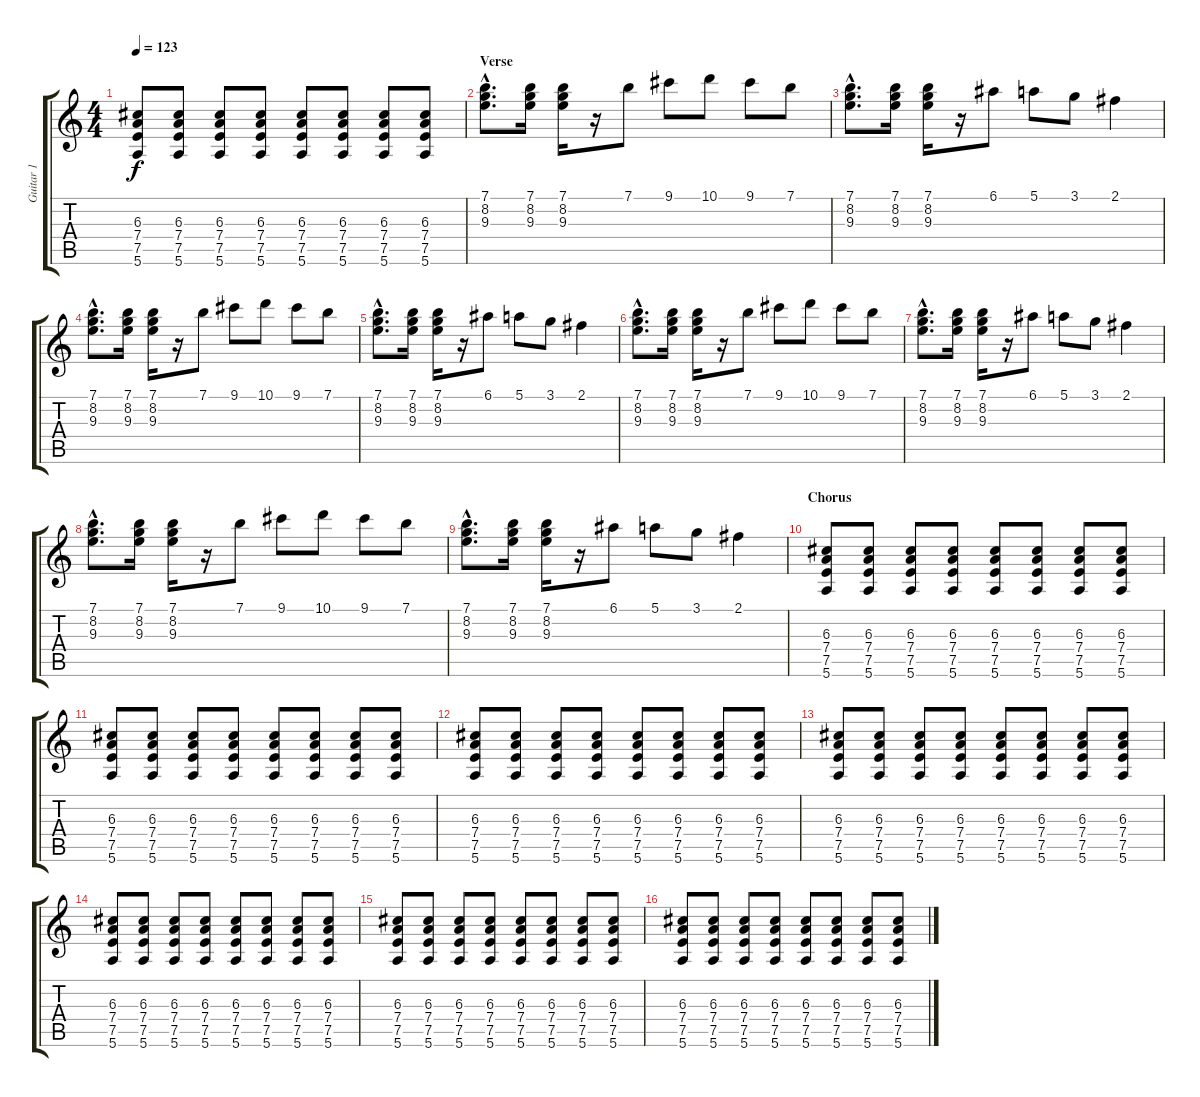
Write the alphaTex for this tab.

\track ("Guitar 1" "Guitar 1") {instrument electricguitarjazz}
\staff {score tabs}
\tuning (E4 B3 G3 D3 A2 E2) {hide}
\ts (4 4)
\tempo 123
\clef g2
\ks c
(6.3 7.4 7.5 5.6).8{dy f} (6.3 7.4 7.5 5.6).8 (6.3 7.4 7.5 5.6).8 (6.3 7.4 7.5 5.6).8 (6.3 7.4 7.5 5.6).8 (6.3 7.4 7.5 5.6).8 (6.3 7.4 7.5 5.6).8 (6.3 7.4 7.5 5.6).8 |
\section ("" "Verse")
(7.1{hac} 8.2{hac} 9.3{hac}).8{d volume 14} (7.1 8.2 9.3).16 (7.1 8.2 9.3).16 r.16 7.1.8 9.1.8 10.1.8 9.1.8 7.1.8 |
(7.1{hac} 8.2{hac} 9.3{hac}).8{d} (7.1 8.2 9.3).16 (7.1 8.2 9.3).16 r.16 6.1.8 5.1.8 3.1.8 2.1.4 |
(7.1{hac} 8.2{hac} 9.3{hac}).8{d} (7.1 8.2 9.3).16 (7.1 8.2 9.3).16 r.16 7.1.8 9.1.8 10.1.8 9.1.8 7.1.8 |
(7.1{hac} 8.2{hac} 9.3{hac}).8{d} (7.1 8.2 9.3).16 (7.1 8.2 9.3).16 r.16 6.1.8 5.1.8 3.1.8 2.1.4 |
(7.1{hac} 8.2{hac} 9.3{hac}).8{d} (7.1 8.2 9.3).16 (7.1 8.2 9.3).16 r.16 7.1.8 9.1.8 10.1.8 9.1.8 7.1.8 |
(7.1{hac} 8.2{hac} 9.3{hac}).8{d} (7.1 8.2 9.3).16 (7.1 8.2 9.3).16 r.16 6.1.8 5.1.8 3.1.8 2.1.4 |
(7.1{hac} 8.2{hac} 9.3{hac}).8{d} (7.1 8.2 9.3).16 (7.1 8.2 9.3).16 r.16 7.1.8 9.1.8 10.1.8 9.1.8 7.1.8 |
(7.1{hac} 8.2{hac} 9.3{hac}).8{d} (7.1 8.2 9.3).16 (7.1 8.2 9.3).16 r.16 6.1.8 5.1.8 3.1.8 2.1.4 |
\section ("" "Chorus")
(6.3 7.4 7.5 5.6).8{volume 12 instrument electricguitarjazz} (6.3 7.4 7.5 5.6).8 (6.3 7.4 7.5 5.6).8 (6.3 7.4 7.5 5.6).8 (6.3 7.4 7.5 5.6).8 (6.3 7.4 7.5 5.6).8 (6.3 7.4 7.5 5.6).8 (6.3 7.4 7.5 5.6).8 |
(6.3 7.4 7.5 5.6).8 (6.3 7.4 7.5 5.6).8 (6.3 7.4 7.5 5.6).8 (6.3 7.4 7.5 5.6).8 (6.3 7.4 7.5 5.6).8 (6.3 7.4 7.5 5.6).8 (6.3 7.4 7.5 5.6).8 (6.3 7.4 7.5 5.6).8 |
(6.3 7.4 7.5 5.6).8 (6.3 7.4 7.5 5.6).8 (6.3 7.4 7.5 5.6).8 (6.3 7.4 7.5 5.6).8 (6.3 7.4 7.5 5.6).8 (6.3 7.4 7.5 5.6).8 (6.3 7.4 7.5 5.6).8 (6.3 7.4 7.5 5.6).8 |
(6.3 7.4 7.5 5.6).8 (6.3 7.4 7.5 5.6).8 (6.3 7.4 7.5 5.6).8 (6.3 7.4 7.5 5.6).8 (6.3 7.4 7.5 5.6).8 (6.3 7.4 7.5 5.6).8 (6.3 7.4 7.5 5.6).8 (6.3 7.4 7.5 5.6).8 |
(6.3 7.4 7.5 5.6).8 (6.3 7.4 7.5 5.6).8 (6.3 7.4 7.5 5.6).8 (6.3 7.4 7.5 5.6).8 (6.3 7.4 7.5 5.6).8 (6.3 7.4 7.5 5.6).8 (6.3 7.4 7.5 5.6).8 (6.3 7.4 7.5 5.6).8 |
(6.3 7.4 7.5 5.6).8 (6.3 7.4 7.5 5.6).8 (6.3 7.4 7.5 5.6).8 (6.3 7.4 7.5 5.6).8 (6.3 7.4 7.5 5.6).8 (6.3 7.4 7.5 5.6).8 (6.3 7.4 7.5 5.6).8 (6.3 7.4 7.5 5.6).8 |
(6.3 7.4 7.5 5.6).8 (6.3 7.4 7.5 5.6).8 (6.3 7.4 7.5 5.6).8 (6.3 7.4 7.5 5.6).8 (6.3 7.4 7.5 5.6).8 (6.3 7.4 7.5 5.6).8 (6.3 7.4 7.5 5.6).8 (6.3 7.4 7.5 5.6).8
